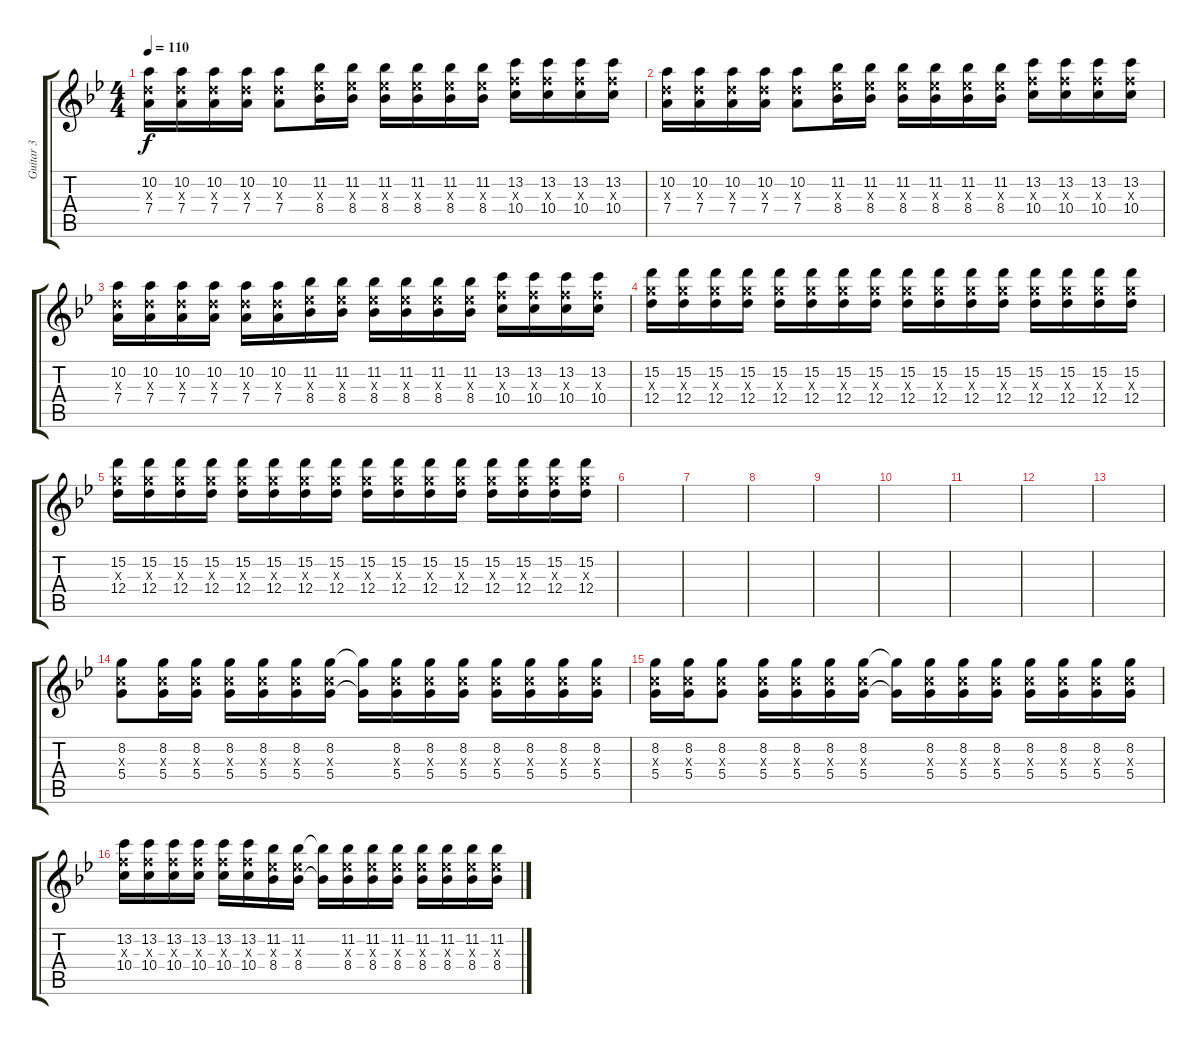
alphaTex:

\track ("Guitar 3" "Guitar 3") {instrument distortionguitar}
\staff {score tabs}
\tuning (E4 B3 G3 D3 A2 E2) {hide}
\ts (4 4)
\tempo 110
\clef g2
\ks bb
(10.2 7.3{x} 7.4).16{dy f} (10.2 7.3{x} 7.4).16 (10.2 7.3{x} 7.4).16 (10.2 7.3{x} 7.4).16 (10.2 7.3{x} 7.4).8 (11.2 8.3{x} 8.4).16 (11.2 8.3{x} 8.4).16 (11.2 8.3{x} 8.4).16 (11.2 8.3{x} 8.4).16 (11.2 8.3{x} 8.4).16 (11.2 8.3{x} 8.4).16 (13.2 10.3{x} 10.4).16 (13.2 10.3{x} 10.4).16 (13.2 10.3{x} 10.4).16 (13.2 10.3{x} 10.4).16 |
(10.2 7.3{x} 7.4).16 (10.2 7.3{x} 7.4).16 (10.2 7.3{x} 7.4).16 (10.2 7.3{x} 7.4).16 (10.2 7.3{x} 7.4).8 (11.2 8.3{x} 8.4).16 (11.2 8.3{x} 8.4).16 (11.2 8.3{x} 8.4).16 (11.2 8.3{x} 8.4).16 (11.2 8.3{x} 8.4).16 (11.2 8.3{x} 8.4).16 (13.2 10.3{x} 10.4).16 (13.2 10.3{x} 10.4).16 (13.2 10.3{x} 10.4).16 (13.2 10.3{x} 10.4).16 |
(10.2 7.3{x} 7.4).16 (10.2 7.3{x} 7.4).16 (10.2 7.3{x} 7.4).16 (10.2 7.3{x} 7.4).16 (10.2 7.3{x} 7.4).16 (10.2 7.3{x} 7.4).16 (11.2 8.3{x} 8.4).16 (11.2 8.3{x} 8.4).16 (11.2 8.3{x} 8.4).16 (11.2 8.3{x} 8.4).16 (11.2 8.3{x} 8.4).16 (11.2 8.3{x} 8.4).16 (13.2 10.3{x} 10.4).16 (13.2 10.3{x} 10.4).16 (13.2 10.3{x} 10.4).16 (13.2 10.3{x} 10.4).16 |
(15.2 12.3{x} 12.4).16 (15.2 12.3{x} 12.4).16 (15.2 12.3{x} 12.4).16 (15.2 12.3{x} 12.4).16 (15.2 12.3{x} 12.4).16 (15.2 12.3{x} 12.4).16 (15.2 12.3{x} 12.4).16 (15.2 12.3{x} 12.4).16 (15.2 12.3{x} 12.4).16 (15.2 12.3{x} 12.4).16 (15.2 12.3{x} 12.4).16 (15.2 12.3{x} 12.4).16 (15.2 12.3{x} 12.4).16 (15.2 12.3{x} 12.4).16 (15.2 12.3{x} 12.4).16 (15.2 12.3{x} 12.4).16 |
(15.2 12.3{x} 12.4).16 (15.2 12.3{x} 12.4).16 (15.2 12.3{x} 12.4).16 (15.2 12.3{x} 12.4).16 (15.2 12.3{x} 12.4).16 (15.2 12.3{x} 12.4).16 (15.2 12.3{x} 12.4).16 (15.2 12.3{x} 12.4).16 (15.2 12.3{x} 12.4).16 (15.2 12.3{x} 12.4).16 (15.2 12.3{x} 12.4).16 (15.2 12.3{x} 12.4).16 (15.2 12.3{x} 12.4).16 (15.2 12.3{x} 12.4).16 (15.2 12.3{x} 12.4).16 (15.2 12.3{x} 12.4).16 |
|
|
|
|
|
|
|
|
(8.2 5.3{x} 5.4).8 (8.2 5.3{x} 5.4).16 (8.2 5.3{x} 5.4).16 (8.2 5.3{x} 5.4).16 (8.2 5.3{x} 5.4).16 (8.2 5.3{x} 5.4).16 (8.2 5.3{x} 5.4).16 (8.2{t} 5.4{t}).16 (8.2 5.3{x} 5.4).16 (8.2 5.3{x} 5.4).16 (8.2 5.3{x} 5.4).16 (8.2 5.3{x} 5.4).16 (8.2 5.3{x} 5.4).16 (8.2 5.3{x} 5.4).16 (8.2 5.3{x} 5.4).16 |
(8.2 5.3{x} 5.4).16 (8.2 5.3{x} 5.4).16 (8.2 5.3{x} 5.4).8 (8.2 5.3{x} 5.4).16 (8.2 5.3{x} 5.4).16 (8.2 5.3{x} 5.4).16 (8.2 5.3{x} 5.4).16 (8.2{t} 5.4{t}).16 (8.2 5.3{x} 5.4).16 (8.2 5.3{x} 5.4).16 (8.2 5.3{x} 5.4).16 (8.2 5.3{x} 5.4).16 (8.2 5.3{x} 5.4).16 (8.2 5.3{x} 5.4).16 (8.2 5.3{x} 5.4).16 |
(13.2 10.3{x} 10.4).16 (13.2 10.3{x} 10.4).16 (13.2 10.3{x} 10.4).16 (13.2 10.3{x} 10.4).16 (13.2 10.3{x} 10.4).16 (13.2 10.3{x} 10.4).16 (11.2 8.3{x} 8.4).16 (11.2 8.3{x} 8.4).16 (11.2{t} 8.4{t}).16 (11.2 8.3{x} 8.4).16 (11.2 8.3{x} 8.4).16 (11.2 8.3{x} 8.4).16 (11.2 8.3{x} 8.4).16 (11.2 8.3{x} 8.4).16 (11.2 8.3{x} 8.4).16 (11.2 8.3{x} 8.4).16
